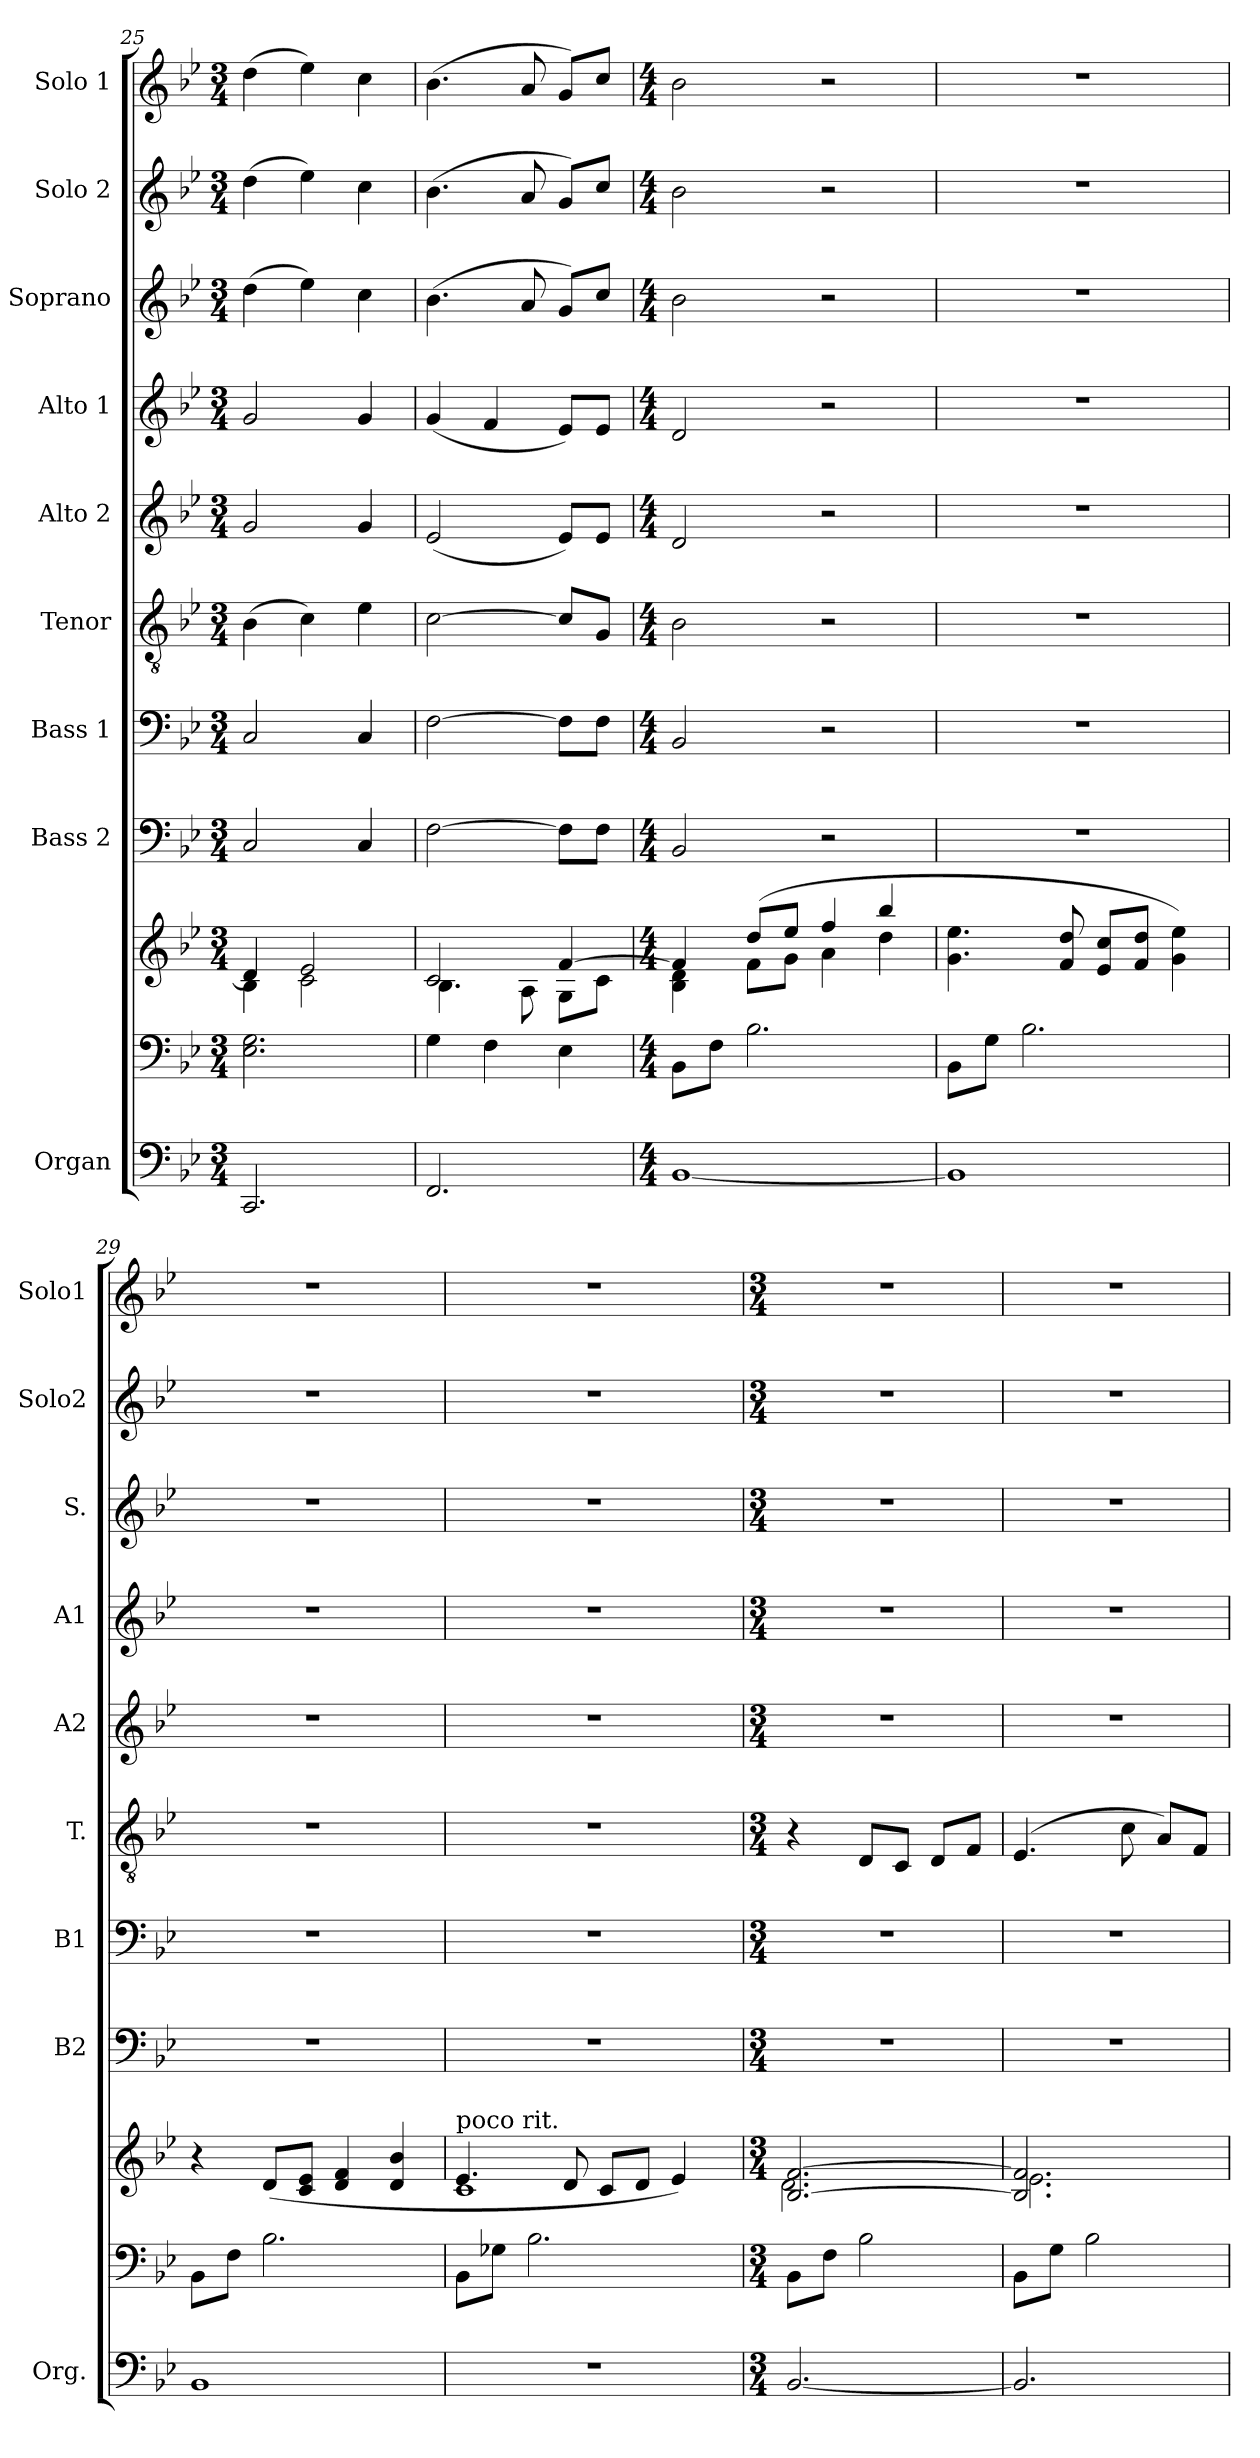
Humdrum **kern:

**kern	**kern	**kern	**kern	**kern	**kern	**kern	**kern	**kern	**kern	**kern
*part9	*part9	*part9	*part8	*part7	*part6	*part5	*part4	*part3	*part2	*part1
*staff11	*staff10	*staff9	*staff8	*staff7	*staff6	*staff5	*staff4	*staff3	*staff2	*staff1
*I"Organ	*	*	*I"Bass 2	*I"Bass 1	*I"Tenor	*I"Alto 2	*I"Alto 1	*I"Soprano	*I"Solo 2	*I"Solo 1
*I'Org.	*	*	*I'B2	*I'B1	*I'T.	*I'A2	*I'A1	*I'S.	*I'Solo2	*I'Solo1
*clefF4	*clefF4	*clefG2	*clefF4	*clefF4	*clefGv2	*clefG2	*clefG2	*clefG2	*clefG2	*clefG2
*k[b-e-]	*k[b-e-]	*k[b-e-]	*k[b-e-]	*k[b-e-]	*k[b-e-]	*k[b-e-]	*k[b-e-]	*k[b-e-]	*k[b-e-]	*k[b-e-]
*M3/4	*M3/4	*M3/4	*M3/4	*M3/4	*M3/4	*M3/4	*M3/4	*M3/4	*M3/4	*M3/4
=25	=25	=25	=25	=25	=25	=25	=25	=25	=25	=25
*	*	*^	*	*	*	*	*	*	*	*
2.CC/	2.E-\ 2.G\	4d/]	4B-\	2C/	2C/	(>4B-\	2g/	2g/	(>4dd\	(>4dd\	(>4dd\
.	.	2e-/	2c\	.	.	4c\)	.	.	4ee-\)	4ee-\)	4ee-\)
.	.	.	.	4C/	4C/	4e-\	4g/	4g/	4cc\	4cc\	4cc\
=26	=26	=26	=26	=26	=26	=26	=26	=26	=26	=26	=26
2.FF/	4G\	2c/	4.B-\	[2F\	[2F\	[2c\	(<2e-/	(<4g/	(>4.b-\	(>4.b-\	(>4.b-\
.	4F\	.	.	.	.	.	.	4f/	.	.	.
.	.	.	8A\	.	.	.	.	.	8a/	8a/	8a/
.	4E-\	[4f/	8G\L	8F\L]	8F\L]	8c/L]	8e-/L)	8e-/L)	8g/L)	8g/L)	8g/L)
.	.	.	8c\J	8F\J	8F\J	8G/J	8e-/J	8e-/J	8cc/J	8cc/J	8cc/J
=27	=27	=27	=27	=27	=27	=27	=27	=27	=27	=27	=27
*M4/4	*M4/4	*M4/4	*	*M4/4	*M4/4	*M4/4	*M4/4	*M4/4	*M4/4	*M4/4	*M4/4
[1BB-	8BB-\L	4f/]	4B-\ 4d\	2BB-/	2BB-/	2B-\	2d/	2d/	2b-\	2b-\	2b-\
.	8F\J	.	.	.	.	.	.	.	.	.	.
.	2.B-\	(>8dd/L	8f\L	.	.	.	.	.	.	.	.
.	.	8ee-/J	8g\J	.	.	.	.	.	.	.	.
.	.	4ff/	4a\	2r	2r	2r	2r	2r	2r	2r	2r
.	.	4bb-/	4dd\	.	.	.	.	.	.	.	.
*	*	*v	*v	*	*	*	*	*	*	*	*
=28	=28	=28	=28	=28	=28	=28	=28	=28	=28	=28
1BB-]	8BB-\L	4.g\ 4.ee-\	1r	1r	1r	1r	1r	1r	1r	1r
.	8G\J	.	.	.	.	.	.	.	.	.
.	2.B-\	.	.	.	.	.	.	.	.	.
.	.	8f/ 8dd/	.	.	.	.	.	.	.	.
.	.	8e-/ 8cc/L	.	.	.	.	.	.	.	.
.	.	8f/ 8dd/J	.	.	.	.	.	.	.	.
.	.	4g\ 4ee-\)	.	.	.	.	.	.	.	.
=29	=29	=29	=29	=29	=29	=29	=29	=29	=29	=29
1BB-	8BB-\L	4r	1r	1r	1r	1r	1r	1r	1r	1r
.	8F\J	.	.	.	.	.	.	.	.	.
.	2.B-\	(>8d/L	.	.	.	.	.	.	.	.
.	.	8c/ 8e-/J	.	.	.	.	.	.	.	.
.	.	4d/ 4f/	.	.	.	.	.	.	.	.
.	.	4d/ 4b-/	.	.	.	.	.	.	.	.
=30	=30	=30	=30	=30	=30	=30	=30	=30	=30	=30
*	*	*	*	*	*	*	*	*	*	*MM44
*	*	*^	*	*	*	*	*	*	*	*
!	!	!LO:TX:a:t=poco rit.	!	!	!	!	!	!	!	!	!
*	*	*	*	*	*	*	*	*	*	*	*^
*	*	*	*	*	*	*	*	*	*	*	*	*^
*	*	*	*	*	*	*	*	*	*	*	*	*	*^
*	*	*	*	*	*	*	*	*	*	*	*	*	*	*^
*	*	*	*	*	*	*	*	*	*	*	*	*	*	*	*^
*	*	*	*	*	*	*	*	*	*	*	*	*	*	*	*	*^
1r	8BB-\L	4.e-/	1c	1r	1r	1r	1r	1r	1r	1r	1r	8ryy	4ryy	4.ryy	2ryy	2ryy	2.ryy
*	*	*	*	*	*	*	*	*	*	*	*MM43	*	*	*	*	*	*
.	8G-X\J	.	.	.	.	.	.	.	.	.	.	2..ryy	.	.	.	.	.
*	*	*	*	*	*	*	*	*	*	*	*MM42	*	*	*	*	*	*
.	2.B-\	.	.	.	.	.	.	.	.	.	.	.	2.ryy	.	.	.	.
*	*	*	*	*	*	*	*	*	*	*	*MM41	*	*	*	*	*	*
.	.	8d/	.	.	.	.	.	.	.	.	.	.	.	2ryy	.	.	.
*	*	*	*	*	*	*	*	*	*	*	*MM40	*	*	*	*	*	*
.	.	8c/L	.	.	.	.	.	.	.	.	.	.	.	.	2ryy	8ryy	.
*	*	*	*	*	*	*	*	*	*	*	*MM39	*	*	*	*	*	*
.	.	8d/J	.	.	.	.	.	.	.	.	.	.	.	.	.	4.ryy	.
*	*	*	*	*	*	*	*	*	*	*	*MM38	*	*	*	*	*	*
.	.	4e-/)	.	.	.	.	.	.	.	.	.	.	.	.	.	.	4ryy
.	.	.	.	.	.	.	.	.	.	.	.	.	.	8ryy	.	.	.
*	*	*	*	*	*	*	*	*	*	*	*v	*v	*v	*v	*v	*v	*v
=31	=31	=31	=31	=31	=31	=31	=31	=31	=31	=31	=31
!!LO:REH:place=s1:a:B:fs=14:t=B
*M3/4	*M3/4	*M3/4	*	*M3/4	*M3/4	*M3/4	*M3/4	*M3/4	*M3/4	*M3/4	*M3/4
*	*	*	*	*	*	*	*	*	*	*	*MM44
[2.BB-/	8BB-\L	[2.B-/ [2.f/	2.d\	2.r	2.r	4r	2.r	2.r	2.r	2.r	2.r
.	8F\J	.	.	.	.	.	.	.	.	.	.
.	2B-\	.	.	.	.	8D/L	.	.	.	.	.
.	.	.	.	.	.	8C/J	.	.	.	.	.
.	.	.	.	.	.	8D/L	.	.	.	.	.
.	.	.	.	.	.	8F/J	.	.	.	.	.
=32	=32	=32	=32	=32	=32	=32	=32	=32	=32	=32	=32
2.BB-/]	8BB-\L	2.B-/] 2.f/]	2.e-\	2.r	2.r	(>4.E-/	2.r	2.r	2.r	2.r	2.r
.	8G\J	.	.	.	.	.	.	.	.	.	.
.	2B-\	.	.	.	.	.	.	.	.	.	.
.	.	.	.	.	.	8c\	.	.	.	.	.
.	.	.	.	.	.	8A/L)	.	.	.	.	.
.	.	.	.	.	.	8F/J	.	.	.	.	.
*	*	*v	*v	*	*	*	*	*	*	*	*
=	=	=	=	=	=	=	=	=	=	=
*-	*-	*-	*-	*-	*-	*-	*-	*-	*-	*-
